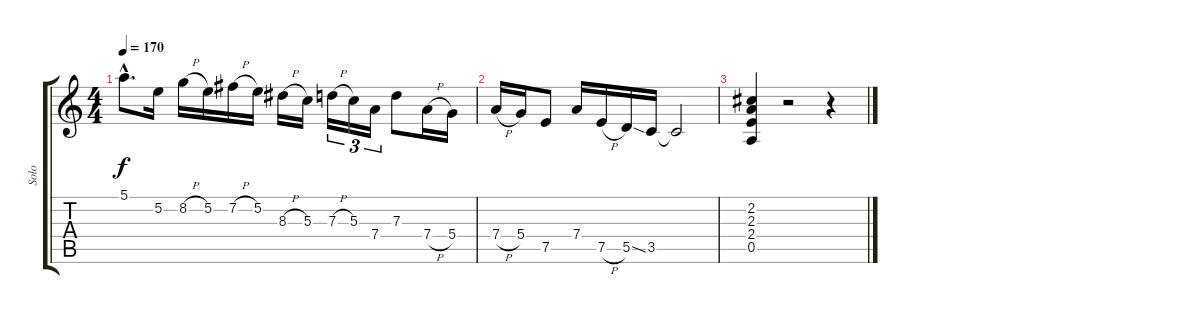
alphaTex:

\track ("Solo" "Solo") {instrument distortionguitar}
\staff {score tabs}
\tuning (E4 B3 G3 D3 A2 E2) {hide}
\ts (4 4)
\tempo 170
\clef g2
\ks c
5.1{hac t}.8{d dy f} 5.2.16 8.2{h}.16 5.2.16 7.2{h}.16 5.2.16 8.3{h}.16 5.3.16 7.3{h}.16{tu (3 2)} 5.3.16{tu (3 2)} 7.4.16{tu (3 2)} 7.3.8 7.4{h}.16 5.4.16 |
7.4{h}.16 5.4.16 7.5.8 7.4.16 7.5{h}.16 5.5{ss}.16 3.5.16 3.5{t}.2 |
(2.2 2.3 2.4 0.5).4 r.2 r.4
